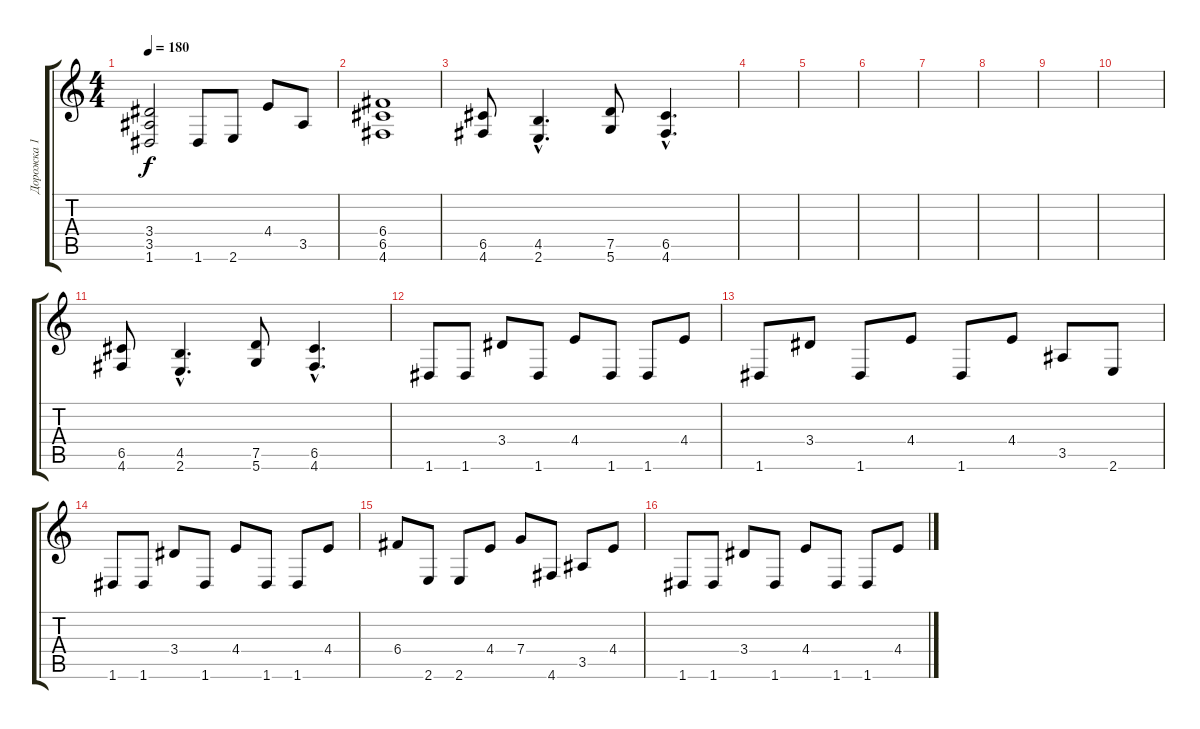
\track ("Дорожка 1" "Дорожка 1") {instrument distortionguitar}
\staff {score tabs}
\tuning (D4 A3 F3 C3 G2 D2) {hide}
\ts (4 4)
\tempo 180
\clef g2
\ks c
(3.4{t} 3.5{t} 1.6{t}).2{dy f} 1.6.8 2.6.8 4.4.8 3.5.8 |
(6.4 6.5 4.6).1 |
(6.5 4.6).8 (4.5{hac} 2.6{hac}).4{d} (7.5 5.6).8 (6.5{hac} 4.6{hac}).4{d} |
|
|
|
|
|
|
|
(6.5 4.6).8 (4.5{hac} 2.6{hac}).4{d} (7.5 5.6).8 (6.5{hac} 4.6{hac}).4{d} |
1.6.8 1.6.8 3.4.8 1.6.8 4.4.8 1.6.8 1.6.8 4.4.8 |
1.6.8 3.4.8 1.6.8 4.4.8 1.6.8 4.4.8 3.5.8 2.6.8 |
1.6.8 1.6.8 3.4.8 1.6.8 4.4.8 1.6.8 1.6.8 4.4.8 |
6.4.8 2.6.8 2.6.8 4.4.8 7.4.8 4.6.8 3.5.8 4.4.8 |
1.6.8 1.6.8 3.4.8 1.6.8 4.4.8 1.6.8 1.6.8 4.4.8
